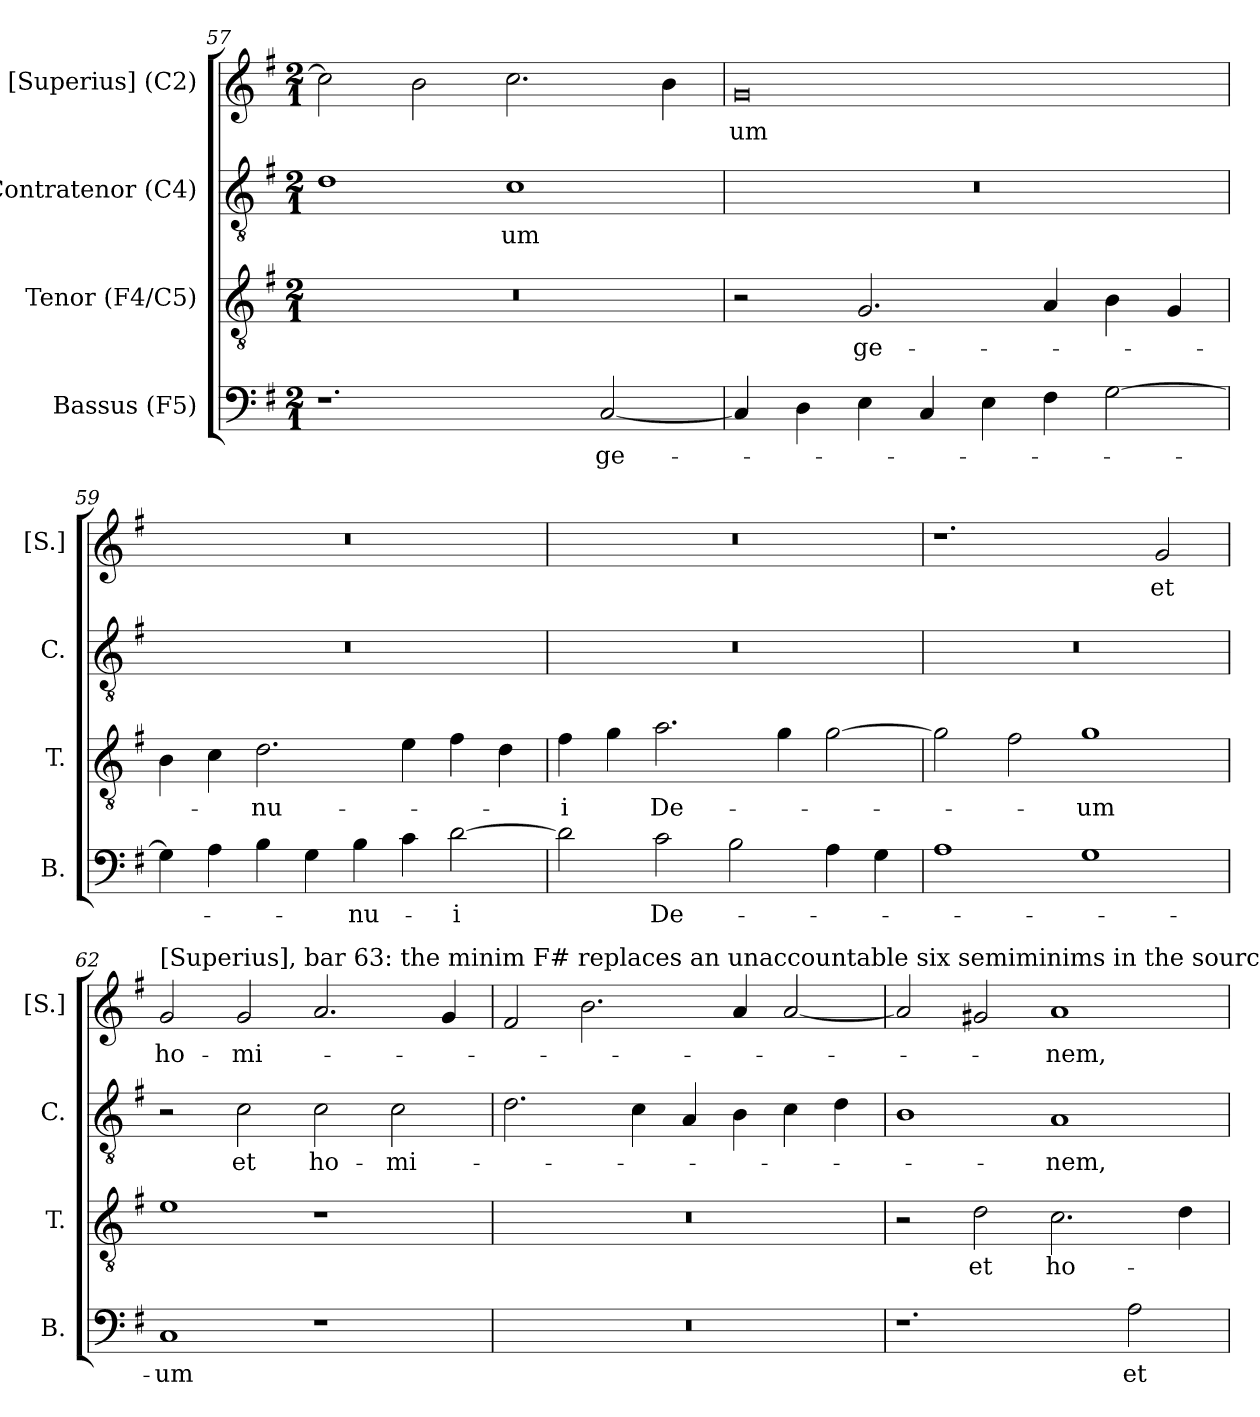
**kern	**text	**kern	**text	**kern	**text	**kern	**text
*part4	*part4	*part3	*part3	*part2	*part2	*part1	*part1
*staff4	*staff4	*staff3	*staff3	*staff2	*staff2	*staff1	*staff1
*I"Bassus (F5)	*	*I"Tenor (F4/C5)	*	*I"Contratenor (C4)	*	*I"[Superius] (C2)	*
*I'B.	*	*I'T.	*	*I'C.	*	*I'[S.]	*
*clefF4	*	*clefGv2	*	*clefGv2	*	*clefG2	*
*	*	*ITrd7c12	*	*ITrd7c12	*	*	*
*k[f#]	*	*k[f#]	*	*k[f#]	*	*k[f#]	*
*G:	*	*G:	*	*G:	*	*G:	*
*M2/1	*	*M2/1	*	*M2/1	*	*M2/1	*
=57	=57	=57	=57	=57	=57	=57	=57
!	!	!LO:N:vis=1	!	!	!	!	!
1.r	.	0r	.	1Di	.	2cci\]	.
.	.	.	.	.	.	2bi\	.
!	!	!	!	!	!LO:LY:b:color=#000000	!	!
.	.	.	.	1Ci	-um	2.cci\	.
!	!LO:LY:b:color=#000000	!	!	!	!	!	!
[2Ci/	ge-	.	.	.	.	.	.
.	.	.	.	.	.	4bi\	.
!!LO:LB:g=z
=58	=58	=58	=58	=58	=58	=58	=58
!	!	!	!	!LO:N:vis=1	!	!	!
!	!	!	!	!	!	!	!LO:LY:b:color=#000000
4Ci/]	.	2r	.	0r	.	0gi	-um
4Di\	.	.	.	.	.	.	.
!	!	!	!LO:LY:b:color=#000000	!	!	!	!
4Ei\	.	2.GGi/	ge-	.	.	.	.
4Ci/	.	.	.	.	.	.	.
4Ei\	.	.	.	.	.	.	.
4F#i\	.	4AAi/	.	.	.	.	.
[2Gi\	.	4BBi\	.	.	.	.	.
.	.	4GGi/	.	.	.	.	.
=59	=59	=59	=59	=59	=59	=59	=59
!	!	!	!	!LO:N:vis=1	!	!LO:N:vis=1	!
4Gi\]	.	4BBi\	.	0r	.	0r	.
4Ai\	.	4Ci\	.	.	.	.	.
!	!	!	!LO:LY:b:color=#000000	!	!	!	!
4Bi\	.	2.Di\	-nu-	.	.	.	.
4Gi\	.	.	.	.	.	.	.
!	!LO:LY:b:color=#000000	!	!	!	!	!	!
4Bi\	-nu-	.	.	.	.	.	.
4ci\	.	4Ei\	.	.	.	.	.
!	!LO:LY:b:color=#000000	!	!	!	!	!	!
[2di\	-i	4F#i\	.	.	.	.	.
.	.	4Di\	.	.	.	.	.
=60	=60	=60	=60	=60	=60	=60	=60
!	!	!	!LO:LY:b:color=#000000	!LO:N:vis=1	!	!LO:N:vis=1	!
2di\]	.	4F#i\	-i	0r	.	0r	.
.	.	4Gi\	.	.	.	.	.
!	!LO:LY:b:color=#000000	!	!	!	!	!	!
!	!	!	!LO:LY:b:color=#000000	!	!	!	!
2ci\	De-	2.Ai\	De-	.	.	.	.
2Bi\	.	.	.	.	.	.	.
.	.	4Gi\	.	.	.	.	.
4Ai\	.	[2Gi\	.	.	.	.	.
4Gi\	.	.	.	.	.	.	.
=61	=61	=61	=61	=61	=61	=61	=61
!	!	!	!	!LO:N:vis=1	!	!	!
1Ai	.	2Gi\]	.	0r	.	1.r	.
.	.	2F#i\	.	.	.	.	.
!	!	!	!LO:LY:b:color=#000000	!	!	!	!
1Gi	.	1Gi	-um	.	.	.	.
!	!	!	!	!	!	!	!LO:LY:b:color=#000000
.	.	.	.	.	.	2gi/	et
!!LO:LB:g=z
=62	=62	=62	=62	=62	=62	=62	=62
!	!LO:LY:b:color=#000000	!	!	!	!	!	!
!	!	!	!	!	!	!LO:TX:a:t=[Superius], bar 63&colon; the minim F# replaces an unaccountable six semiminims in the source.	!
!	!	!	!	!	!	!	!LO:LY:b:color=#000000
1Ci	-um	1Ei	.	2r	.	2gi/	ho-
!	!	!	!	!	!LO:LY:b:color=#000000	!	!
!	!	!	!	!	!	!	!LO:LY:b:color=#000000
.	.	.	.	2Ci\	et	2gi/	-mi-
!	!	!	!	!	!LO:LY:b:color=#000000	!	!
1r	.	1r	.	2Ci\	ho-	2.ai/	.
!	!	!	!	!	!LO:LY:b:color=#000000	!	!
.	.	.	.	2Ci\	-mi-	.	.
.	.	.	.	.	.	4gi/	.
=63	=63	=63	=63	=63	=63	=63	=63
!LO:N:vis=1	!	!LO:N:vis=1	!	!	!	!	!
0r	.	0r	.	2.Di\	.	2f#i/	.
.	.	.	.	.	.	2.bi\	.
.	.	.	.	4Ci\	.	.	.
.	.	.	.	4AAi/	.	.	.
.	.	.	.	4BBi\	.	4ai/	.
.	.	.	.	4Ci\	.	[2ai/	.
.	.	.	.	4Di\	.	.	.
=64	=64	=64	=64	=64	=64	=64	=64
1.r	.	2r	.	1BBi	.	2ai/]	.
!	!	!	!LO:LY:b:color=#000000	!	!	!	!
.	.	2Di\	et	.	.	2g#Xi/	.
!	!	!	!LO:LY:b:color=#000000	!	!	!	!
!	!	!	!	!	!LO:LY:b:color=#000000	!	!
!	!	!	!	!	!	!	!LO:LY:b:color=#000000
.	.	2.Ci\	ho-	1AAi	-nem,	1ai	-nem,
!	!LO:LY:b:color=#000000	!	!	!	!	!	!
2Ai\	et	.	.	.	.	.	.
.	.	4Di\	.	.	.	.	.
=	=	=	=	=	=	=	=
*-	*-	*-	*-	*-	*-	*-	*-
